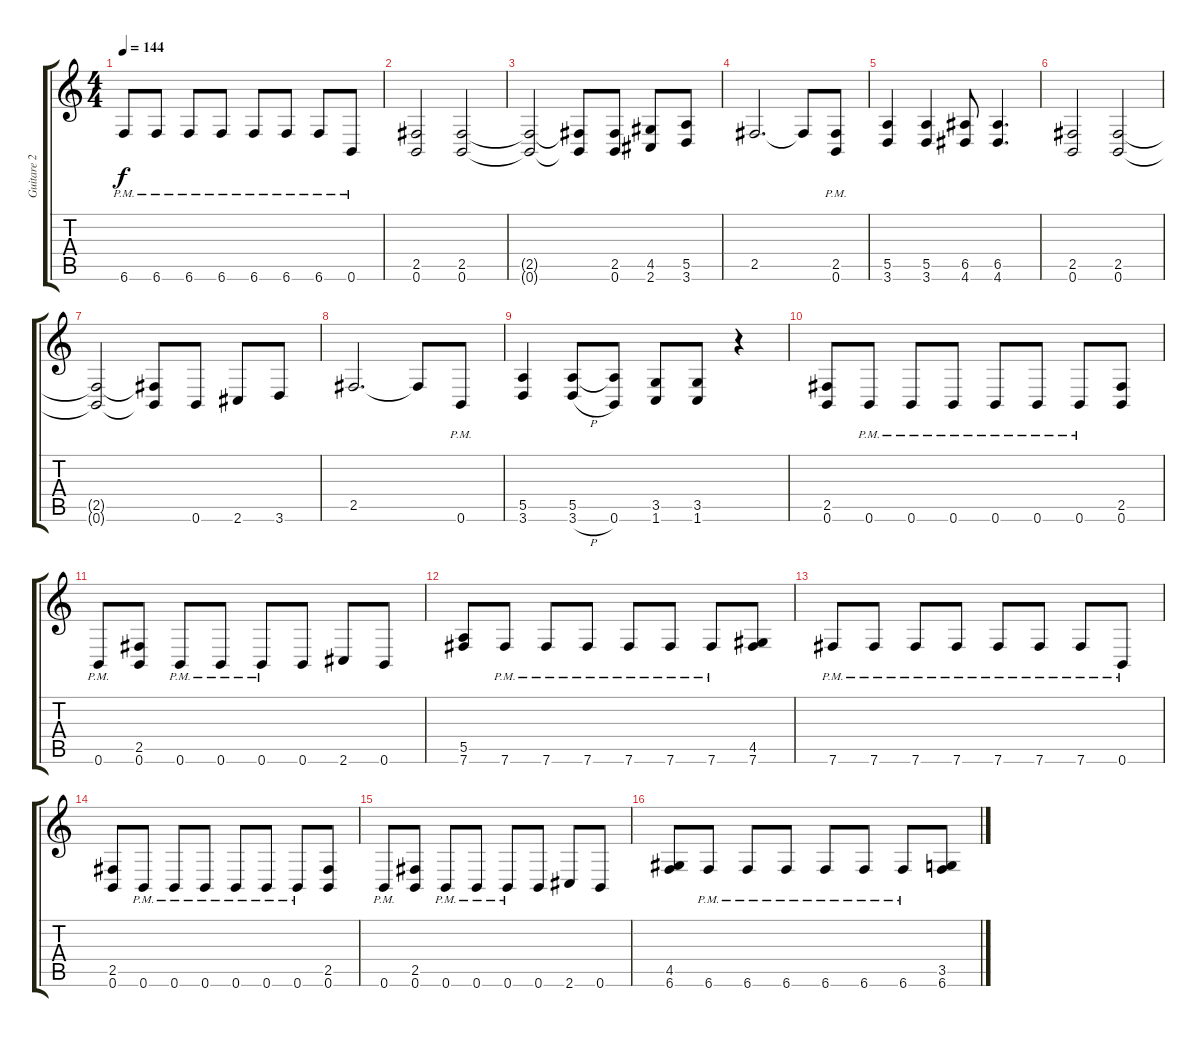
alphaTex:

\track ("Guitare 2" "Guitare 2") {instrument distortionguitar}
\staff {score tabs}
\tuning (B3 Gb3 D3 A2 E2 B1) {hide}
\ts (4 4)
\tempo 144
\clef g2
\ks c
6.6{pm}.8{dy f} 6.6{pm}.8 6.6{pm}.8 6.6{pm}.8 6.6{pm}.8 6.6{pm}.8 6.6{pm}.8 0.6{pm}.8 |
(2.5 0.6).2 (2.5 0.6).2 |
(2.5{t} 0.6{t}).2 (2.5{t} 0.6{t}).8 (2.5 0.6).8 (4.5 2.6).8 (5.5 3.6).8 |
2.5.2{d} 2.5{t}.8 (2.5{pm} 0.6{pm}).8 |
(5.5 3.6).4 (5.5 3.6).4 (6.5 4.6).8 (6.5 4.6).4{d} |
(2.5 0.6).2 (2.5 0.6).2 |
(2.5{t} 0.6{t}).2 (2.5{t} 0.6{t}).8 0.6.8 2.6.8 3.6.8 |
2.5.2{d} 2.5{t}.8 0.6{pm}.8 |
(5.5 3.6).4 (5.5 3.6{h}).8 (5.5{t} 0.6).8 (3.5 1.6).8 (3.5 1.6).8 r.4 |
(2.5 0.6).8 0.6{pm}.8 0.6{pm}.8 0.6{pm}.8 0.6{pm}.8 0.6{pm}.8 0.6{pm}.8 (2.5 0.6).8 |
0.6{pm}.8 (2.5 0.6).8 0.6{pm}.8 0.6{pm}.8 0.6{pm}.8 0.6.8 2.6.8 0.6.8 |
(5.5 7.6).8 7.6{pm}.8 7.6{pm}.8 7.6{pm}.8 7.6{pm}.8 7.6{pm}.8 7.6{pm}.8 (4.5 7.6).8 |
7.6{pm}.8 7.6{pm}.8 7.6{pm}.8 7.6{pm}.8 7.6{pm}.8 7.6{pm}.8 7.6{pm}.8 0.6{pm}.8 |
(2.5 0.6).8 0.6{pm}.8 0.6{pm}.8 0.6{pm}.8 0.6{pm}.8 0.6{pm}.8 0.6{pm}.8 (2.5 0.6).8 |
0.6{pm}.8 (2.5 0.6).8 0.6{pm}.8 0.6{pm}.8 0.6{pm}.8 0.6.8 2.6.8 0.6.8 |
(4.5 6.6).8 6.6{pm}.8 6.6{pm}.8 6.6{pm}.8 6.6{pm}.8 6.6{pm}.8 6.6{pm}.8 (3.5 6.6).8
